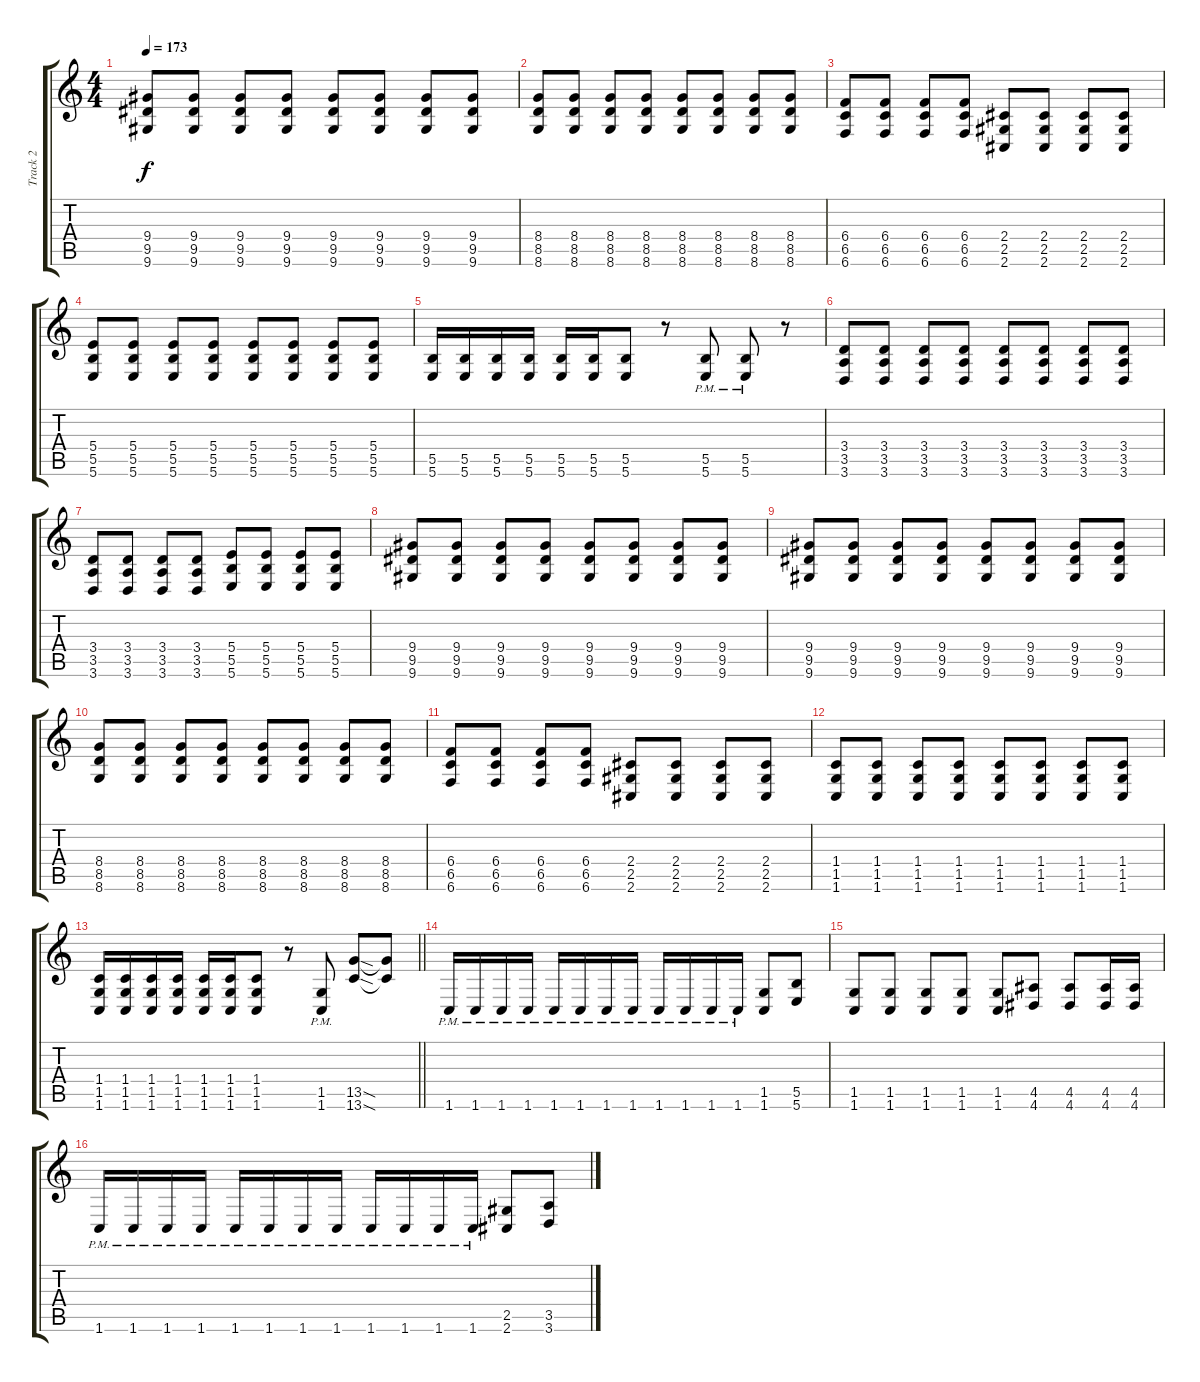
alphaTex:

\track ("Track 2" "Track 2") {instrument distortionguitar}
\staff {score tabs}
\tuning (Db4 Ab3 E3 B2 Gb2 B1) {hide}
\ts (4 4)
\tempo 173
\clef g2
\ks c
(9.4 9.5 9.6).8{dy f} (9.4 9.5 9.6).8 (9.4 9.5 9.6).8 (9.4 9.5 9.6).8 (9.4 9.5 9.6).8 (9.4 9.5 9.6).8 (9.4 9.5 9.6).8 (9.4 9.5 9.6).8 |
(8.4 8.5 8.6).8 (8.4 8.5 8.6).8 (8.4 8.5 8.6).8 (8.4 8.5 8.6).8 (8.4 8.5 8.6).8 (8.4 8.5 8.6).8 (8.4 8.5 8.6).8 (8.4 8.5 8.6).8 |
(6.4 6.5 6.6).8 (6.4 6.5 6.6).8 (6.4 6.5 6.6).8 (6.4 6.5 6.6).8 (2.4 2.5 2.6).8 (2.4 2.5 2.6).8 (2.4 2.5 2.6).8 (2.4 2.5 2.6).8 |
(5.4 5.5 5.6).8 (5.4 5.5 5.6).8 (5.4 5.5 5.6).8 (5.4 5.5 5.6).8 (5.4 5.5 5.6).8 (5.4 5.5 5.6).8 (5.4 5.5 5.6).8 (5.4 5.5 5.6).8 |
(5.5 5.6).16 (5.5 5.6).16 (5.5 5.6).16 (5.5 5.6).16 (5.5 5.6).16 (5.5 5.6).16 (5.5 5.6).8 r.8 (5.5{pm} 5.6{pm}).8 (5.5{pm} 5.6{pm}).8 r.8 |
(3.4 3.5 3.6).8 (3.4 3.5 3.6).8 (3.4 3.5 3.6).8 (3.4 3.5 3.6).8 (3.4 3.5 3.6).8 (3.4 3.5 3.6).8 (3.4 3.5 3.6).8 (3.4 3.5 3.6).8 |
(3.4 3.5 3.6).8 (3.4 3.5 3.6).8 (3.4 3.5 3.6).8 (3.4 3.5 3.6).8 (5.4 5.5 5.6).8 (5.4 5.5 5.6).8 (5.4 5.5 5.6).8 (5.4 5.5 5.6).8 |
(9.4 9.5 9.6).8 (9.4 9.5 9.6).8 (9.4 9.5 9.6).8 (9.4 9.5 9.6).8 (9.4 9.5 9.6).8 (9.4 9.5 9.6).8 (9.4 9.5 9.6).8 (9.4 9.5 9.6).8 |
(9.4 9.5 9.6).8 (9.4 9.5 9.6).8 (9.4 9.5 9.6).8 (9.4 9.5 9.6).8 (9.4 9.5 9.6).8 (9.4 9.5 9.6).8 (9.4 9.5 9.6).8 (9.4 9.5 9.6).8 |
(8.4 8.5 8.6).8 (8.4 8.5 8.6).8 (8.4 8.5 8.6).8 (8.4 8.5 8.6).8 (8.4 8.5 8.6).8 (8.4 8.5 8.6).8 (8.4 8.5 8.6).8 (8.4 8.5 8.6).8 |
(6.4 6.5 6.6).8 (6.4 6.5 6.6).8 (6.4 6.5 6.6).8 (6.4 6.5 6.6).8 (2.4 2.5 2.6).8 (2.4 2.5 2.6).8 (2.4 2.5 2.6).8 (2.4 2.5 2.6).8 |
(1.4 1.5 1.6).8 (1.4 1.5 1.6).8 (1.4 1.5 1.6).8 (1.4 1.5 1.6).8 (1.4 1.5 1.6).8 (1.4 1.5 1.6).8 (1.4 1.5 1.6).8 (1.4 1.5 1.6).8 |
\barLineRight lightlight
(1.4 1.5 1.6).16 (1.4 1.5 1.6).16 (1.4 1.5 1.6).16 (1.4 1.5 1.6).16 (1.4 1.5 1.6).16 (1.4 1.5 1.6).16 (1.4 1.5 1.6).8 r.8 (1.5{pm} 1.6{pm}).8 (13.5{sod} 13.6{sod}).8 (13.5{t} 13.6{t}).8 |
1.6{pm}.16 1.6{pm}.16 1.6{pm}.16 1.6{pm}.16 1.6{pm}.16 1.6{pm}.16 1.6{pm}.16 1.6{pm}.16 1.6{pm}.16 1.6{pm}.16 1.6{pm}.16 1.6{pm}.16 (1.5 1.6).8 (5.5 5.6).8 |
(1.5 1.6).8 (1.5 1.6).8 (1.5 1.6).8 (1.5 1.6).8 (1.5 1.6).8 (4.5 4.6).8 (4.5 4.6).8 (4.5 4.6).16 (4.5 4.6).16 |
1.6{pm}.16 1.6{pm}.16 1.6{pm}.16 1.6{pm}.16 1.6{pm}.16 1.6{pm}.16 1.6{pm}.16 1.6{pm}.16 1.6{pm}.16 1.6{pm}.16 1.6{pm}.16 1.6{pm}.16 (2.5 2.6).8 (3.5 3.6).8
